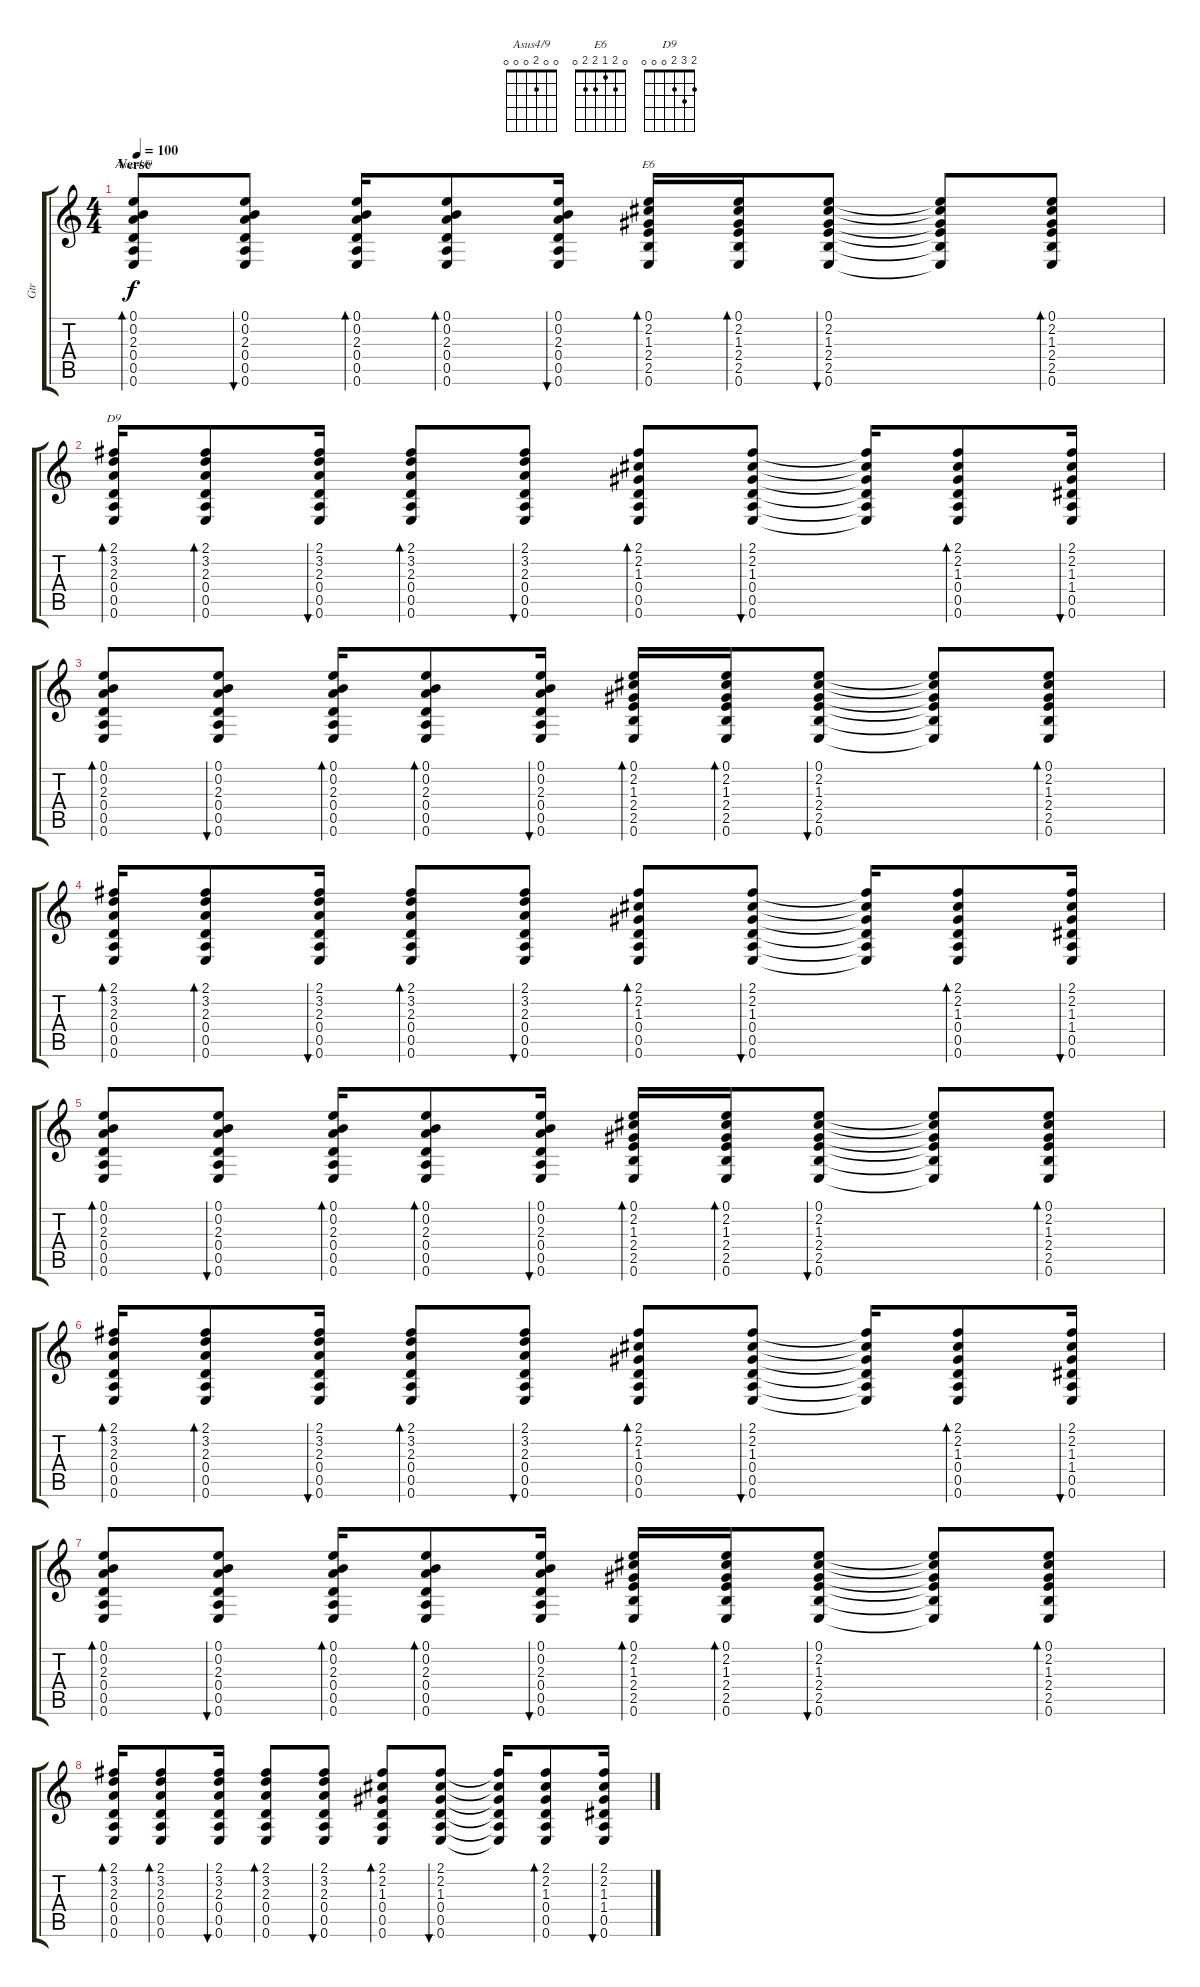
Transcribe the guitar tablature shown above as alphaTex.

\track ("Gtr" "Gtr") {instrument acousticguitarsteel}
\staff {score tabs}
\tuning (E4 B3 G3 D3 A2 E2) {hide}
\chord ("Asus4/9" 0 0 2 0 0 0)
\chord ("E6" 0 2 1 2 2 0)
\chord ("D9" 2 3 2 0 0 0)
\ts (4 4)
\section ("" "Verse")
\tempo 100
\clef g2
\ks c
(0.1 0.2 2.3 0.4 0.5 0.6).8{bd 60 ch "Asus4/9" dy f} (0.1 0.2 2.3 0.4 0.5 0.6).8{bu 60} (0.1 0.2 2.3 0.4 0.5 0.6).16{bd 60} (0.1 0.2 2.3 0.4 0.5 0.6).8{bd 60} (0.1 0.2 2.3 0.4 0.5 0.6).16{bu 60} (0.1 2.2 1.3 2.4 2.5 0.6).16{bd 60 ch "E6"} (0.1 2.2 1.3 2.4 2.5 0.6).16{bd 60} (0.1 2.2 1.3 2.4 2.5 0.6).8{bu 60} (0.1{t} 2.2{t} 1.3{t} 2.4{t} 2.5{t} 0.6{t}).8 (0.1 2.2 1.3 2.4 2.5 0.6).8{bd 60} |
(2.1 3.2 2.3 0.4 0.5 0.6).16{bd 60 ch "D9"} (2.1 3.2 2.3 0.4 0.5 0.6).8{bd 60} (2.1 3.2 2.3 0.4 0.5 0.6).16{bu 60} (2.1 3.2 2.3 0.4 0.5 0.6).8{bd 60} (2.1 3.2 2.3 0.4 0.5 0.6).8{bu 60} (2.1 2.2 1.3 0.4 0.5 0.6).8{bd 60} (2.1 2.2 1.3 0.4 0.5 0.6).8{bu 60} (2.1{t} 2.2{t} 1.3{t} 0.4{t} 0.5{t} 0.6{t}).16 (2.1 2.2 1.3 0.4 0.5 0.6).8{bd 60} (2.1 2.2 1.3 1.4 0.5 0.6).16{bu 60} |
(0.1 0.2 2.3 0.4 0.5 0.6).8{bd 60} (0.1 0.2 2.3 0.4 0.5 0.6).8{bu 60} (0.1 0.2 2.3 0.4 0.5 0.6).16{bd 60} (0.1 0.2 2.3 0.4 0.5 0.6).8{bd 60} (0.1 0.2 2.3 0.4 0.5 0.6).16{bu 60} (0.1 2.2 1.3 2.4 2.5 0.6).16{bd 60} (0.1 2.2 1.3 2.4 2.5 0.6).16{bd 60} (0.1 2.2 1.3 2.4 2.5 0.6).8{bu 60} (0.1{t} 2.2{t} 1.3{t} 2.4{t} 2.5{t} 0.6{t}).8 (0.1 2.2 1.3 2.4 2.5 0.6).8{bd 60} |
(2.1 3.2 2.3 0.4 0.5 0.6).16{bd 60} (2.1 3.2 2.3 0.4 0.5 0.6).8{bd 60} (2.1 3.2 2.3 0.4 0.5 0.6).16{bu 60} (2.1 3.2 2.3 0.4 0.5 0.6).8{bd 60} (2.1 3.2 2.3 0.4 0.5 0.6).8{bu 60} (2.1 2.2 1.3 0.4 0.5 0.6).8{bd 60} (2.1 2.2 1.3 0.4 0.5 0.6).8{bu 60} (2.1{t} 2.2{t} 1.3{t} 0.4{t} 0.5{t} 0.6{t}).16 (2.1 2.2 1.3 0.4 0.5 0.6).8{bd 60} (2.1 2.2 1.3 1.4 0.5 0.6).16{bu 60} |
(0.1 0.2 2.3 0.4 0.5 0.6).8{bd 60} (0.1 0.2 2.3 0.4 0.5 0.6).8{bu 60} (0.1 0.2 2.3 0.4 0.5 0.6).16{bd 60} (0.1 0.2 2.3 0.4 0.5 0.6).8{bd 60} (0.1 0.2 2.3 0.4 0.5 0.6).16{bu 60} (0.1 2.2 1.3 2.4 2.5 0.6).16{bd 60} (0.1 2.2 1.3 2.4 2.5 0.6).16{bd 60} (0.1 2.2 1.3 2.4 2.5 0.6).8{bu 60} (0.1{t} 2.2{t} 1.3{t} 2.4{t} 2.5{t} 0.6{t}).8 (0.1 2.2 1.3 2.4 2.5 0.6).8{bd 60} |
(2.1 3.2 2.3 0.4 0.5 0.6).16{bd 60} (2.1 3.2 2.3 0.4 0.5 0.6).8{bd 60} (2.1 3.2 2.3 0.4 0.5 0.6).16{bu 60} (2.1 3.2 2.3 0.4 0.5 0.6).8{bd 60} (2.1 3.2 2.3 0.4 0.5 0.6).8{bu 60} (2.1 2.2 1.3 0.4 0.5 0.6).8{bd 60} (2.1 2.2 1.3 0.4 0.5 0.6).8{bu 60} (2.1{t} 2.2{t} 1.3{t} 0.4{t} 0.5{t} 0.6{t}).16 (2.1 2.2 1.3 0.4 0.5 0.6).8{bd 60} (2.1 2.2 1.3 1.4 0.5 0.6).16{bu 60} |
(0.1 0.2 2.3 0.4 0.5 0.6).8{bd 60} (0.1 0.2 2.3 0.4 0.5 0.6).8{bu 60} (0.1 0.2 2.3 0.4 0.5 0.6).16{bd 60} (0.1 0.2 2.3 0.4 0.5 0.6).8{bd 60} (0.1 0.2 2.3 0.4 0.5 0.6).16{bu 60} (0.1 2.2 1.3 2.4 2.5 0.6).16{bd 60} (0.1 2.2 1.3 2.4 2.5 0.6).16{bd 60} (0.1 2.2 1.3 2.4 2.5 0.6).8{bu 60} (0.1{t} 2.2{t} 1.3{t} 2.4{t} 2.5{t} 0.6{t}).8 (0.1 2.2 1.3 2.4 2.5 0.6).8{bd 60} |
(2.1 3.2 2.3 0.4 0.5 0.6).16{bd 60} (2.1 3.2 2.3 0.4 0.5 0.6).8{bd 60} (2.1 3.2 2.3 0.4 0.5 0.6).16{bu 60} (2.1 3.2 2.3 0.4 0.5 0.6).8{bd 60} (2.1 3.2 2.3 0.4 0.5 0.6).8{bu 60} (2.1 2.2 1.3 0.4 0.5 0.6).8{bd 60} (2.1 2.2 1.3 0.4 0.5 0.6).8{bu 60} (2.1{t} 2.2{t} 1.3{t} 0.4{t} 0.5{t} 0.6{t}).16 (2.1 2.2 1.3 0.4 0.5 0.6).8{bd 60} (2.1 2.2 1.3 1.4 0.5 0.6).16{bu 60}
